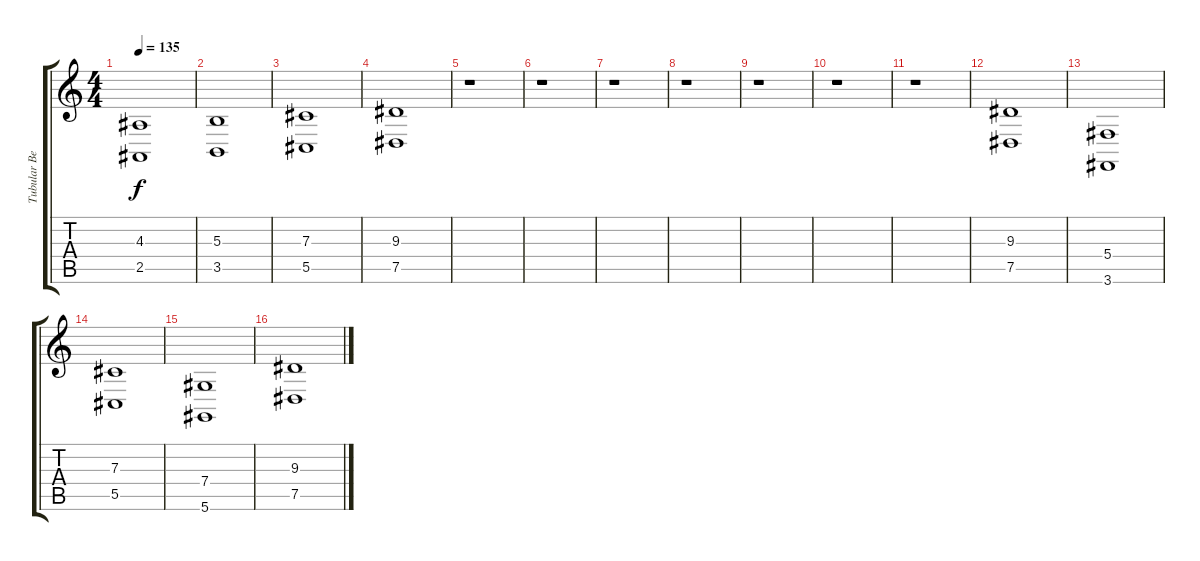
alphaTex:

\track ("Tubular Bells" "Tubular Be") {instrument tubularbells}
\staff {score tabs}
\tuning (Eb4 Bb3 Gb3 Db3 Ab2 Eb2) {hide}
\ts (4 4)
\tempo 135
\clef g2
\ks c
(4.3 2.5).1{dy f} |
(5.3 3.5).1 |
(7.3 5.5).1 |
(9.3 7.5).1 |
r.1 |
r.1 |
r.1 |
r.1 |
r.1 |
r.1 |
r.1 |
(9.3 7.5).1 |
(5.4 3.6).1 |
(7.3 5.5).1 |
(7.4 5.6).1 |
(9.3 7.5).1
